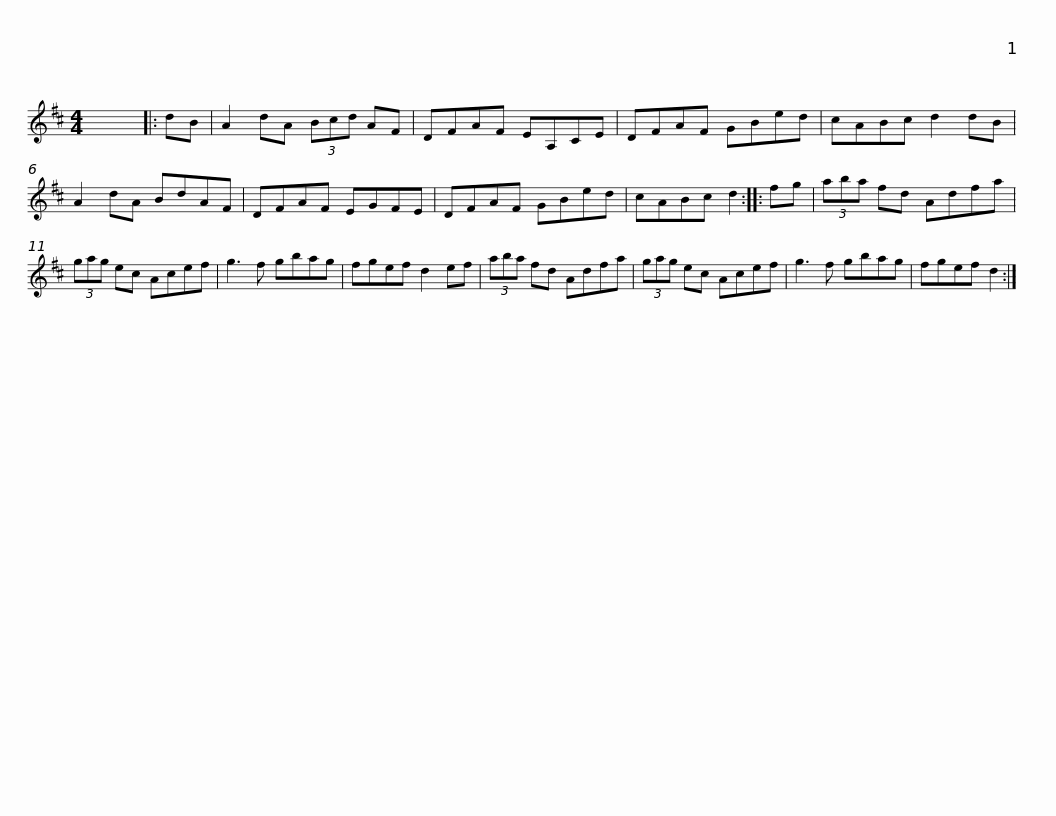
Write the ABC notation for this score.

X:1
L:1/8
M:4/4
I:linebreak $
K:D
V:1 treble
V:1
 x8 |: dB | A2 dA (3Bcd AF | DFAF EA,CE | DFAF GBed | %5
 cABc d2 dB | A2 dA BdAF |$ DFAF EGFE | DFAF GBed | cABc d2 :: %10
 fg | (3aba fd Adfa | (3gag ec Acef |$ g3 f gbag | fgef d2 ef | %15
 (3aba fd Adfa | (3gag ec Acef | g3 f gbag |$ fgef d2 :| %19
